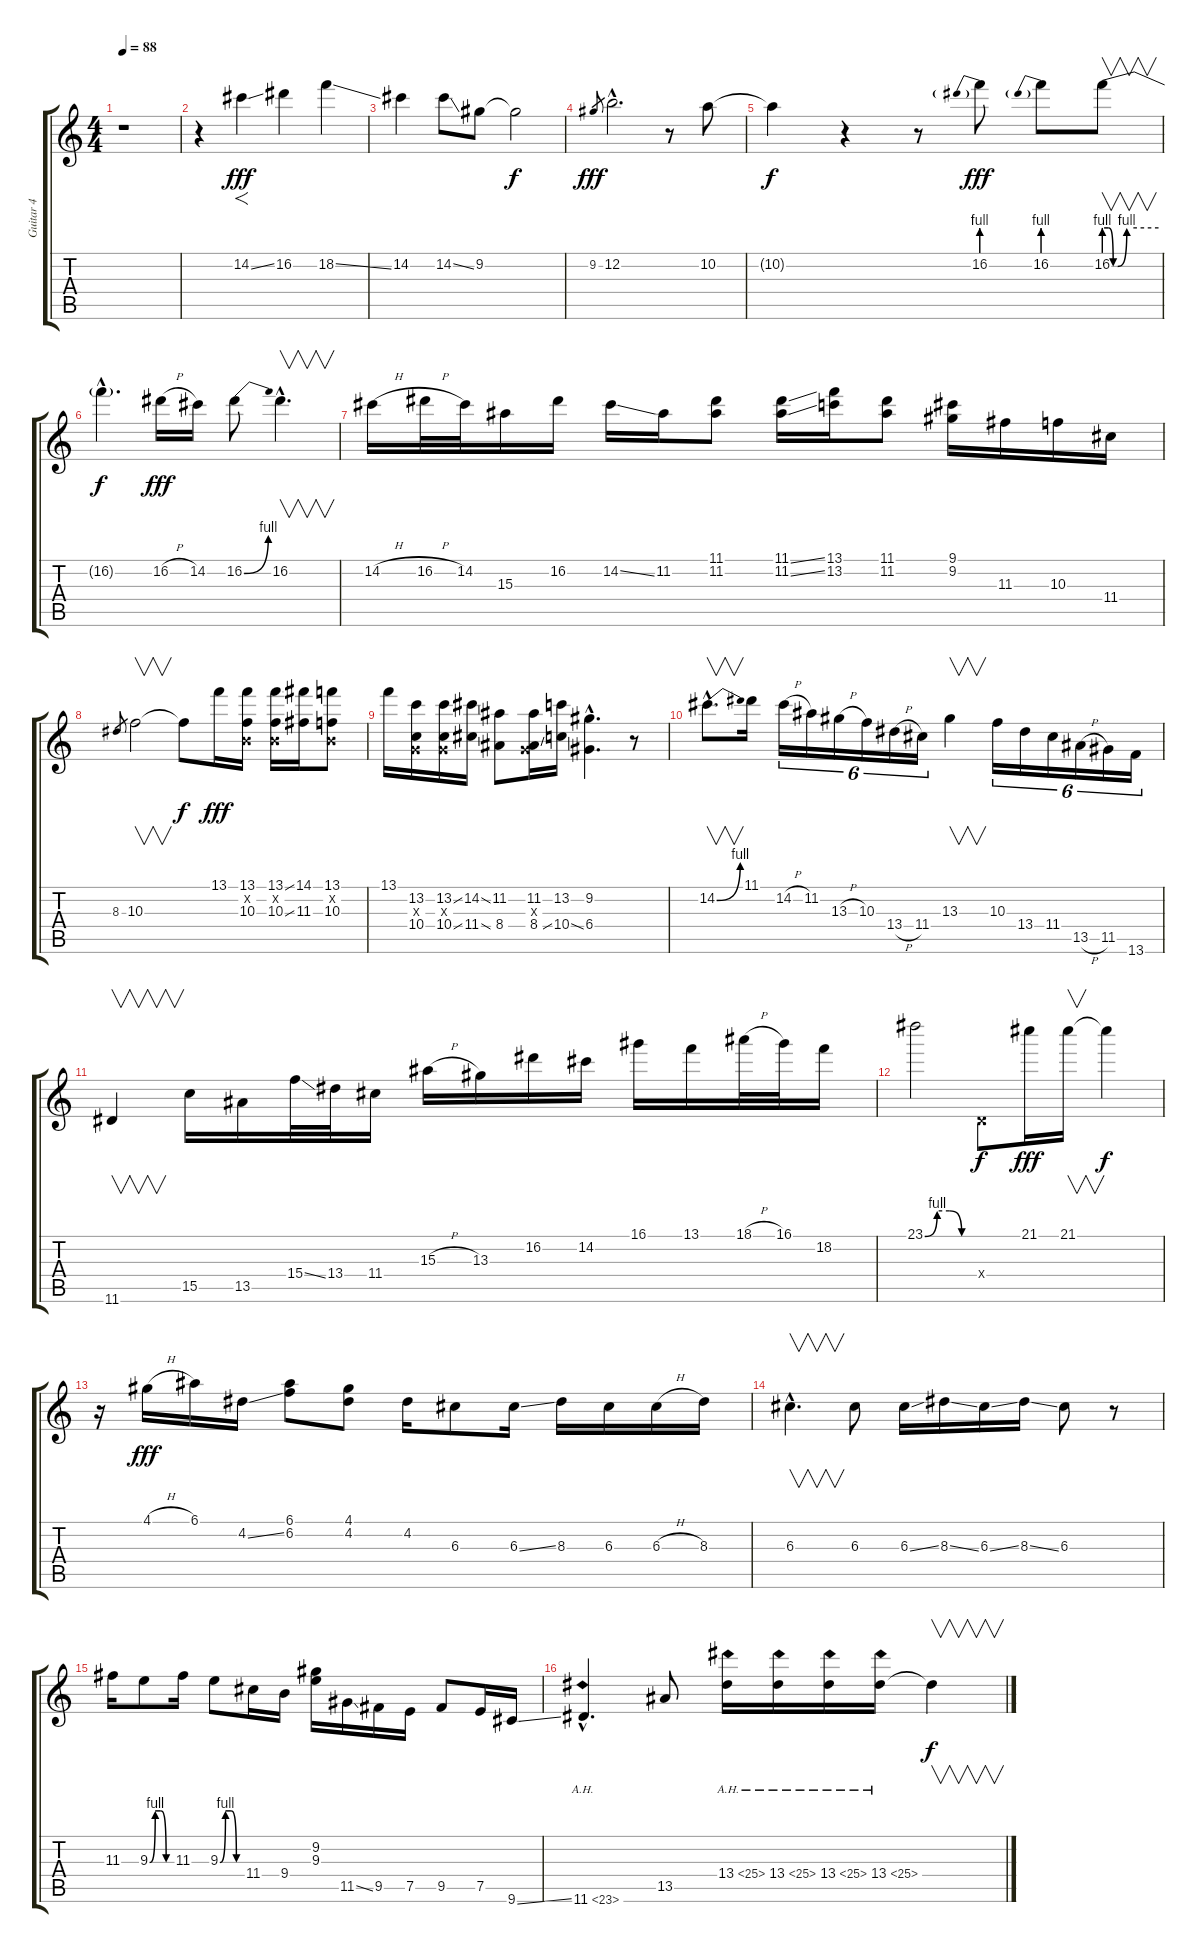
\track ("Guitar 4" "Guitar 4") {instrument distortionguitar}
\staff {score tabs}
\tuning (E4 B3 G3 D3 A2 E2) {hide}
\ts (4 4)
\tempo 88
\clef g2
\ks c
r.1{dy f} |
r.4 14.2{ss}.4{f dy fff} 16.2.4 18.2{ss}.4 |
14.2.4 14.2{ss}.8 9.2.8 9.2{t}.2{dy f} |
9.2.8{gr dy fff} 12.2{hac}.2{d} r.8 10.2.8 |
10.2{t}.4{dy f} r.4 r.8 16.2{be (prebend 0 4 60 4)}.8{dy fff} 16.2{be (prebend 0 4 60 4)}.8 16.2{be (custom 0 4 5 4 10 0 15 0 25 4 60 4)}.8{v} |
16.2{hac t}.4{d dy f} 16.2{h}.16{dy fff} 14.2.16 16.2{be (bend 0 0 60 4)}.8 16.2{hac}.4{v d} |
14.2{h}.16 16.2{h}.32 14.2.32 15.3.16 16.2.16 14.2{ss}.16 11.2.16 (11.1 11.2).8 (11.1{ss} 11.2{ss}).16 (13.1 13.2).16 (11.1 11.2).8 (9.1 9.2).16 11.3.16 10.3.16 11.4.16 |
8.3.8{gr} 10.3.2{v} 10.3{t}.8{dy f} 13.1.16{dy fff} (13.1 0.2{x} 10.3).16 (13.1{ss} 0.2{x} 10.3{ss}).16 (14.1 11.3).16 (13.1 0.2{x} 10.3).8 |
13.1.16 (13.2 0.3{x} 10.4).16 (13.2{ss} 0.3{x} 10.4{ss}).16 (14.2{ss} 11.4{ss}).16 (11.2 8.4).8 (11.2 0.3{x} 8.4{ss}).16 (13.2 10.4{ss}).16 (9.2{hac} 6.4{hac}).4{d} r.8 |
14.2{be (bend 0 0 60 4) hac}.8{v d} 11.1.16 14.2{h}.16{tu (6 4)} 11.2.16{tu (6 4)} 13.3{h}.16{tu (6 4)} 10.3.16{tu (6 4)} 13.4{h}.16{tu (6 4)} 11.4.16{tu (6 4)} 13.3.4{v} 10.3.16{tu (6 4)} 13.4.16{tu (6 4)} 11.4.16{tu (6 4)} 13.5{h}.16{tu (6 4)} 11.5.16{tu (6 4)} 13.6.16{tu (6 4)} |
11.6.4{v} 15.5.16 13.5.16 15.4{ss}.32 13.4.32 11.4.16 15.3{h}.16 13.3.16 16.2.16 14.2.16 16.1.16 13.1.16 18.1{h}.32 16.1.32 18.2.16 |
23.1{be (custom 0 0 15 4 30 4 45 0 60 0)}.2 0.4{x}.8{dy f} 21.1.16{dy fff} 21.1.16{v} 21.1{t}.4{dy f} |
r.16 4.1{h}.16{dy fff} 6.1.16 4.2{ss}.16 (6.1 6.2).8 (4.1 4.2).8 4.2.16 6.3.8 6.3{ss}.16 8.3.16 6.3.16 6.3{h}.16 8.3.16 |
6.3{hac}.4{v d} 6.3.8 6.3{ss}.16 8.3{ss}.16 6.3{ss}.16 8.3{ss}.16 6.3.8 r.8 |
11.3.16 9.3{be (custom 0 0 15 4 30 4 45 0 60 0)}.8 11.3.16 9.3{be (custom 0 0 15 4 30 4 45 0 60 0)}.8 11.4.16 9.4.16 (9.2 9.3).16 11.5{ss}.16 9.5.16 7.5.16 9.5.8 7.5.16 9.6{ss}.16 |
11.6{ah 12 hac}.4{d} 13.5.8 13.4{ah 12}.16 13.4{ah 12}.16 13.4{ah 12}.16 13.4{ah 12}.16 13.4{t}.4{v dy f}
